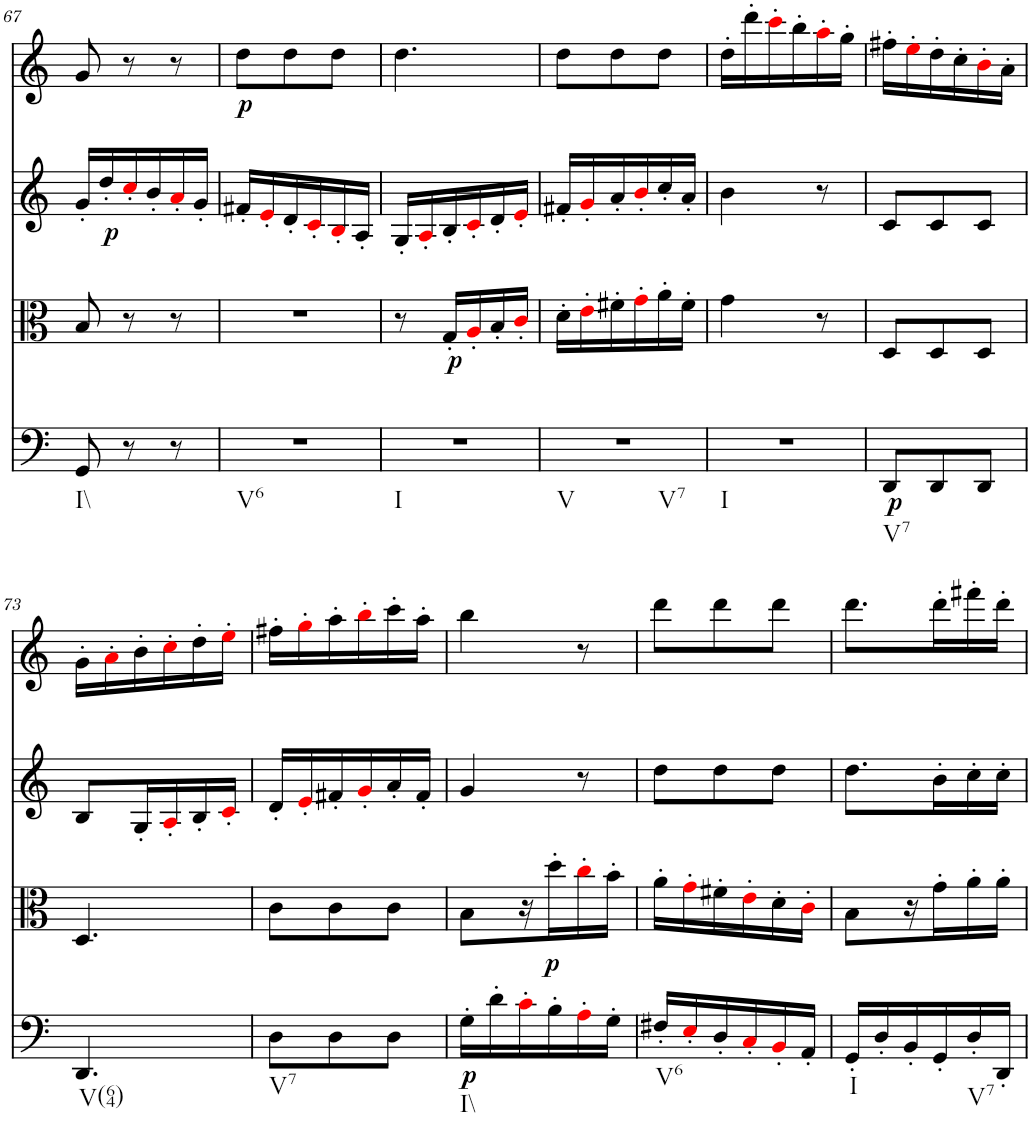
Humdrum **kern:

**kern	**dynam	**kern	**dynam	**kern	**dynam	**kern	**dynam
*part4	*part4	*part3	*part3	*part2	*part2	*part1	*part1
*staff4	*staff4	*staff3	*staff3	*staff2	*staff2	*staff1	*staff1
*I"Violoncello	*	*I"Viola	*	*I"Violin II	*	*I"Violin I	*
!!LO:PB:g=z
*clefF4	*	*clefC3	*	*clefG2	*	*clefG2	*
*k[]	*	*k[]	*	*k[]	*	*k[]	*
*M3/8	*	*M3/8	*	*M3/8	*	*M3/8	*
=67	=67	=67	=67	=67	=67	=67	=67
!LO:TX:b:t=I\\	!	!	!	!	!	!	!
8GG/	.	8B/	.	16g'/LL	.	8g/	.
!	!	!	!	!	!LO:DY:b	!	!
.	.	.	.	16dd'/	p	.	.
8r	.	8r	.	16cc'i/	.	8r	.
.	.	.	.	16b'/	.	.	.
8r	.	8r	.	16a'i/	.	8r	.
.	.	.	.	16g'/JJ	.	.	.
=68	=68	=68	=68	=68	=68	=68	=68
!LO:TX:b:t=V6	!	!	!	!	!	!	!
!	!	!	!	!	!	!	!LO:DY:b
4.r	.	4.r	.	16f#X'/LL	.	8dd\L	p
.	.	.	.	16e'i/	.	.	.
.	.	.	.	16d'/	.	8dd\	.
.	.	.	.	16c'i/	.	.	.
.	.	.	.	16B'i/	.	8dd\J	.
.	.	.	.	16A'/JJ	.	.	.
=69	=69	=69	=69	=69	=69	=69	=69
!LO:TX:b:t=I	!	!	!	!	!	!	!
4.r	.	8r	.	16G'/LL	.	4.dd\	.
.	.	.	.	16A'i/	.	.	.
!	!	!	!LO:DY:b	!	!	!	!
.	.	16G'/LL	p	16B'/	.	.	.
.	.	16A'i/	.	16c'i/	.	.	.
.	.	16B'/	.	16d'/	.	.	.
.	.	16c'i/JJ	.	16e'i/JJ	.	.	.
=70	=70	=70	=70	=70	=70	=70	=70
!LO:TX:b:t=V	!	!	!	!	!	!	!
!LO:TX:b:t=V7	!	!	!	!	!	!	!
4.r	.	16d'\LL	.	16f#X'/LL	.	8dd\L	.
.	.	16e'i\	.	16g'i/	.	.	.
.	.	16f#X'\	.	16a'/	.	8dd\	.
.	.	16g'i\	.	16b'i/	.	.	.
.	.	16a'\	.	16cc'/	.	8dd\J	.
.	.	16f#'\JJ	.	16a'/JJ	.	.	.
=71	=71	=71	=71	=71	=71	=71	=71
!LO:TX:b:t=I	!	!	!	!	!	!	!
4.r	.	4g\	.	4b\	.	16dd'\LL	.
.	.	.	.	.	.	16ddd'\	.
.	.	.	.	.	.	16ccc'i\	.
.	.	.	.	.	.	16bb'\	.
.	.	8r	.	8r	.	16aa'i\	.
.	.	.	.	.	.	16gg'\JJ	.
=72	=72	=72	=72	=72	=72	=72	=72
!LO:TX:b:t=V7	!	!	!	!	!	!	!
!	!LO:DY:b	!	!	!	!	!	!
8DD/L	p	8D/L	.	8c/L	.	16ff#X'\LL	.
.	.	.	.	.	.	16ee'i\	.
8DD/	.	8D/	.	8c/	.	16dd'\	.
.	.	.	.	.	.	16cc'\	.
8DD/J	.	8D/J	.	8c/J	.	16b'i\	.
.	.	.	.	.	.	16a'\JJ	.
!!LO:LB:g=z
=73	=73	=73	=73	=73	=73	=73	=73
!LO:TX:b:t=V(64)	!	!	!	!	!	!	!
4.DD/	.	4.D/	.	8B/L	.	16g'\LL	.
.	.	.	.	.	.	16a'i\	.
.	.	.	.	16G'/L	.	16b'\	.
.	.	.	.	16A'i/	.	16cc'i\	.
.	.	.	.	16B'/	.	16dd'\	.
.	.	.	.	16c'i/JJ	.	16ee'i\JJ	.
=74	=74	=74	=74	=74	=74	=74	=74
!LO:TX:b:t=V7	!	!	!	!	!	!	!
8D\L	.	8c\L	.	16d'/LL	.	16ff#X'\LL	.
.	.	.	.	16e'i/	.	16gg'i\	.
8D\	.	8c\	.	16f#X'/	.	16aa'\	.
.	.	.	.	16g'i/	.	16bb'i\	.
8D\J	.	8c\J	.	16a'/	.	16ccc'\	.
.	.	.	.	16f#'/JJ	.	16aa'\JJ	.
=75	=75	=75	=75	=75	=75	=75	=75
!LO:TX:b:t=I\\	!	!	!	!	!	!	!
!	!LO:DY:b	!	!	!	!	!	!
16G'\LL	p	8B\L	.	4g/	.	4bb\	.
16d'\	.	.	.	.	.	.	.
16c'i\	.	16r	.	.	.	.	.
!	!	!	!LO:DY:b	!	!	!	!
16B'\	.	16dd'\	p	.	.	.	.
16A'i\	.	16cc'i\	.	8r	.	8r	.
16G'\JJ	.	16b'\JJ	.	.	.	.	.
=76	=76	=76	=76	=76	=76	=76	=76
!LO:TX:b:t=V6	!	!	!	!	!	!	!
16F#X'/LL	.	16a'\LL	.	8dd\L	.	8ddd\L	.
16E'i/	.	16g'i\	.	.	.	.	.
16D'/	.	16f#X'\	.	8dd\	.	8ddd\	.
16C'i/	.	16e'i\	.	.	.	.	.
16BB'i/	.	16d'\	.	8dd\J	.	8ddd\J	.
16AA'/JJ	.	16c'i\JJ	.	.	.	.	.
=77	=77	=77	=77	=77	=77	=77	=77
!LO:TX:b:t=I	!	!	!	!	!	!	!
16GG'/LL	.	8B\L	.	8.dd\L	.	8.ddd\L	.
16D'/	.	.	.	.	.	.	.
16BB'/	.	16r	.	.	.	.	.
16GG'/	.	16g'\	.	16b'\L	.	16ddd'\L	.
!LO:TX:b:t=V7	!	!	!	!	!	!	!
16D'/	.	16a'\	.	16cc'\	.	16fff#X'\	.
16DD'/JJ	.	16a'\JJ	.	16cc'\JJ	.	16ddd'\JJ	.
=	=	=	=	=	=	=	=
*-	*-	*-	*-	*-	*-	*-	*-
